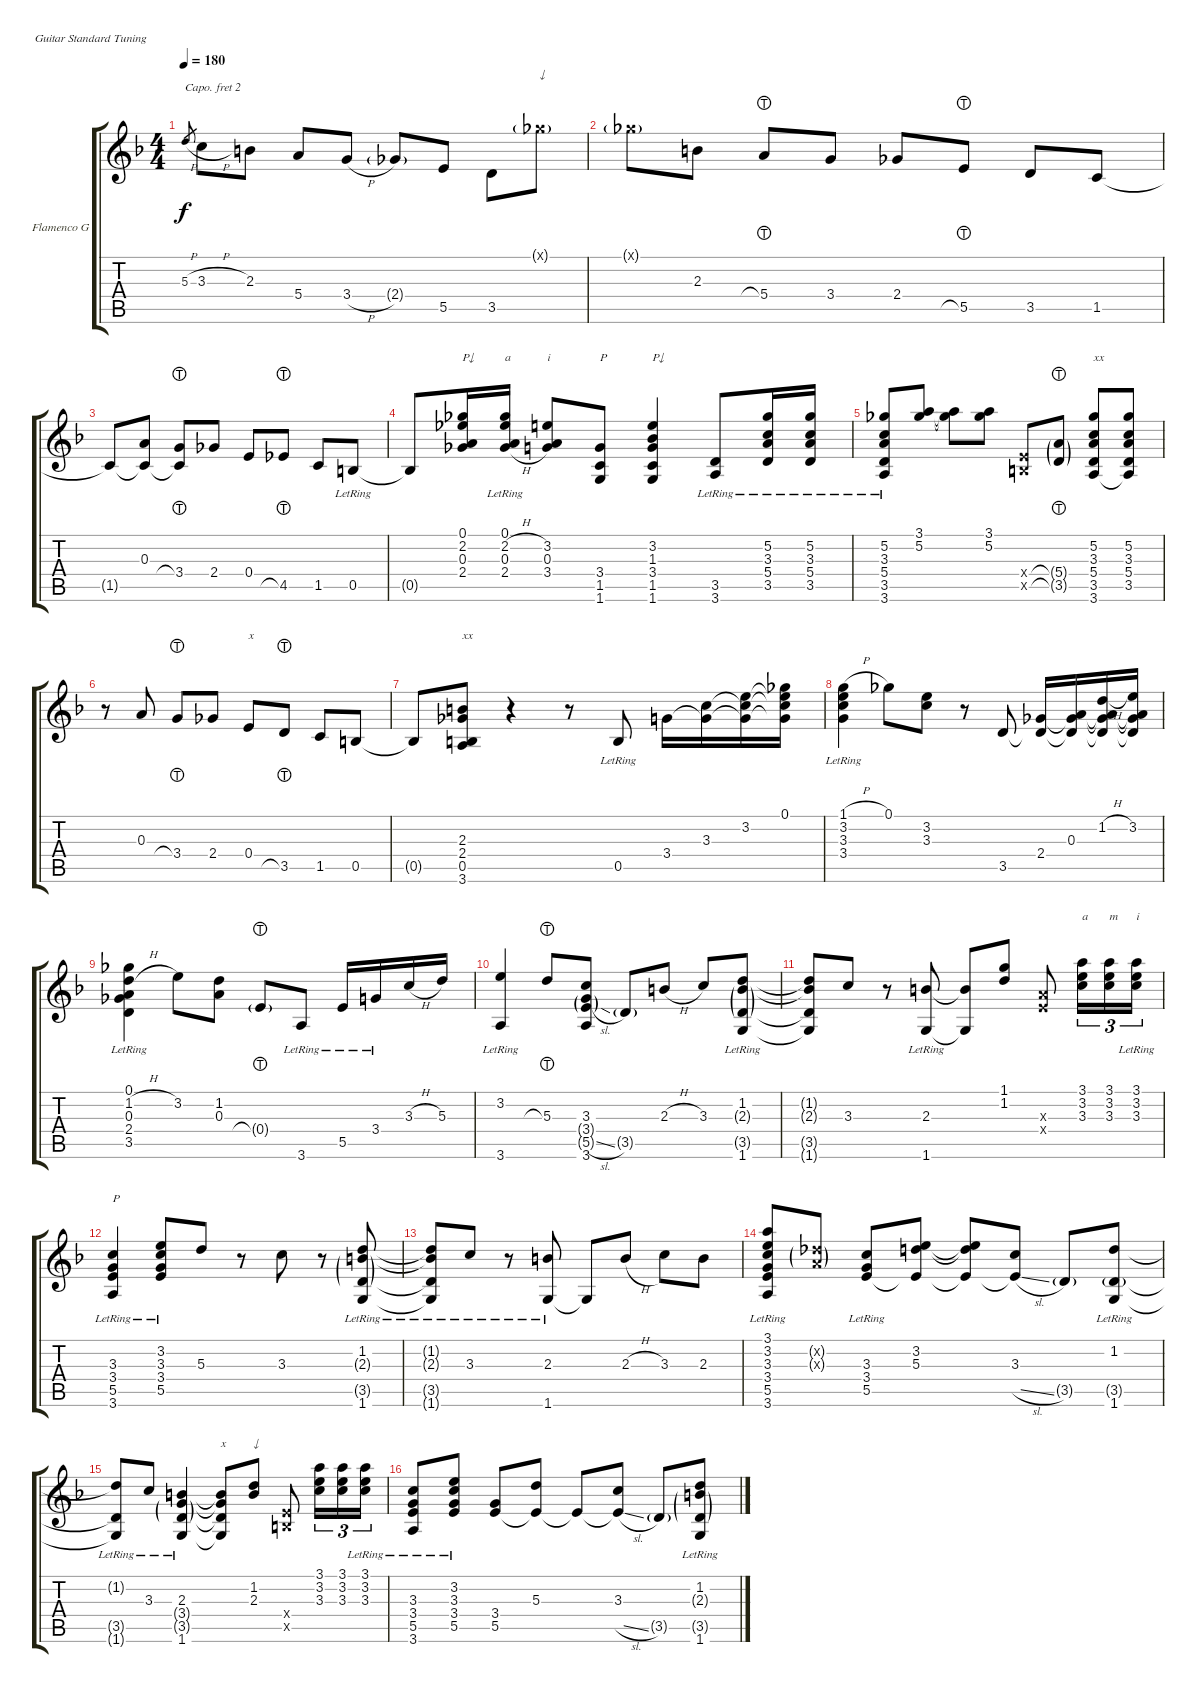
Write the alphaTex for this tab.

\defaultSystemsLayout 4
\bracketExtendMode groupsimilarinstruments
\firstSystemTrackNameOrientation horizontal
\otherSystemsTrackNameOrientation horizontal
\track ("Flamenco Guitar" "Flamenco G") {instrument acousticguitarnylon}
\staff {score tabs}
\capo 2
\tuning (E4 B3 G3 D3 A2 E2)
\ts (4 4)
\tempo 180
\clef g2
\ks f
5.3{h}.8{gr dy f} 3.3{h}.8 2.3.8 5.4.8 3.4{h}.8 2.4{g}.8 5.5.8 3.5.8 0.1{g x}.8{txt "↓"} |
\scale
0.259643 0.1{g x}.8 2.3.8 5.4{lht}.8 3.4.8 2.4.8 5.5{lht}.8 3.5.8 1.5.8 |
\scale
0.240826 1.5{t}.8 (0.3 1.5{t}).8 (3.4{lht} 1.5{t}).8 2.4.8 0.4.8 4.5{lht}.8 1.5.8 0.5{lr}.8 |
\scale
0.287462 0.5{t}.8 (0.1 0.3 2.2 2.4).16{txt "P↓"} (0.1{lr} 0.3 2.2{h} 2.4{h}).16{txt "a"} (3.2 0.3 3.4).8{txt "i"} (1.6 1.5 3.4).8{txt "P"} (3.2 1.3 3.4 1.5 1.6).4{txt "P↓"} (3.6{lr} 3.5{lr}).8 (3.5{lr} 5.4{lr} 3.3{lr} 5.2{lr}).16 (3.5{lr} 5.4{lr} 3.3{lr} 5.2{lr}).16 |
\scale
0.212029 (3.5{lr} 5.4{lr} 3.3{lr} 5.2{lr} 3.6{lr}).8 (3.1 5.2).8 (5.2{t} 3.1{t}).8 (3.1 5.2).8 (0.5{x} 0.4{x}).8 (3.5{lht g} 5.4{lht g}).8 (3.6 3.5 5.4 3.3 5.2).8{txt "xx"} (5.2 3.3 5.4 3.5 3.6{t}).8 |
r.8 0.3.8 3.4{lht}.8 2.4.8 0.4.8{txt "x"} 3.5{lht}.8 1.5.8 0.5.8 |
0.5{t}.8 (3.6 0.5 2.4 2.3).8{txt "xx"} r.4 r.8 0.5{lr}.8 3.4.16 (3.3 3.4{t}).16 (3.2 3.4{t} 3.3{t}).16 (0.1 3.4{t} 3.3{t} 3.2{t}).16 |
(3.3{lr} 3.2{lr} 3.4{lr} 1.1{h lr}).4 0.1.8 (3.2 3.3).8 r.8 3.5.8 (2.4 3.5{t}).16 (0.3 3.5{t} 2.4{t}).16 (1.2{h} 3.5{t} 2.4{t} 0.3{t}).16 (3.2 3.5{t} 2.4{t} 0.3{t}).16 |
(0.1{lr} 3.5{lr} 2.4{lr} 0.3{lr} 1.2{h lr}).4 3.2.8 (1.2 0.3).8 0.4{lht g}.8 3.6{lr}.8 5.5{lr}.16 3.4{lr}.16 3.3{h}.16 5.3.16 |
(3.2{lr} 3.6{lr}).4 5.3{lht}.8 (3.3 3.4{g} 3.6 5.5{sl g}).8 3.5{g}.8 2.3{h}.8 3.3.8 (1.2{lr} 1.6{lr} 3.5{g lr} 2.3{g lr}).8 |
(1.6{t} 3.5{t} 2.3{t} 1.2{t}).8 3.3.8 r.8 (2.3{lr} 1.6{lr}).8 (1.6{t} 2.3{t}).8 (1.1 1.2).8 (0.3{x} 0.4{x}).8 (3.1 3.2 3.3).16{tu (3 2) txt "a"} (3.1 3.2 3.3).16{tu (3 2) txt "m"} (3.1{lr} 3.2{lr} 3.3{lr}).16{tu (3 2) txt "i"} |
(3.6{lr} 5.5{lr} 3.4{lr} 3.3{lr}).4{txt "P"} (5.5{lr} 3.4{lr} 3.3{lr} 3.2{lr}).8 5.3.8 r.8 3.3.8 r.8 (1.6{lr} 1.2{lr} 2.3{g lr} 3.5{g lr}).8 |
(1.2{lr t} 2.3{lr t} 3.5{lr t} 1.6{lr t}).8 3.3{lr}.8 r.8 (2.3{lr} 1.6{lr}).8 1.6{t}.8 2.3{h}.8 3.3.8 2.3.8 |
(3.6{lr} 5.5{lr} 3.4{lr} 3.3{lr} 3.2{lr} 3.1{lr}).8 (0.2{g x} 0.3{g x}).8 (5.5{lr} 3.4{lr} 3.3{lr}).8 (3.2 5.3 5.5{t}).8 (5.3{t} 3.2{t} 5.5{t}).8 (3.3 5.5{sl t}).8 3.5{g}.8 (1.6{lr} 1.2{lr} 3.5{g lr}).8 |
(1.2{lr t} 3.5{lr t} 1.6{lr t}).8 3.3{lr}.8 (2.3{lr} 1.6{lr} 3.5{g lr} 3.4{g lr}).4 (1.6{t} 3.5{t} 3.4{t} 2.3{t}).8{txt "x"} (1.2 2.3).8{txt "↓"} (0.4{x} 0.5{x}).8 (3.1 3.2 3.3).16{tu (3 2)} (3.1 3.2 3.3).16{tu (3 2)} (3.1{lr} 3.2{lr} 3.3{lr}).16{tu (3 2)} |
(3.6{lr} 5.5{lr} 3.4{lr} 3.3{lr}).8 (5.5{lr} 3.4{lr} 3.3{lr} 3.2{lr}).8 (5.5 3.4).8 (5.3 5.5{t}).8 5.5{t}.8 (3.3 5.5{sl t}).8 3.5{g}.8 (1.6{lr} 1.2{lr} 2.3{g lr} 3.5{g lr}).8
